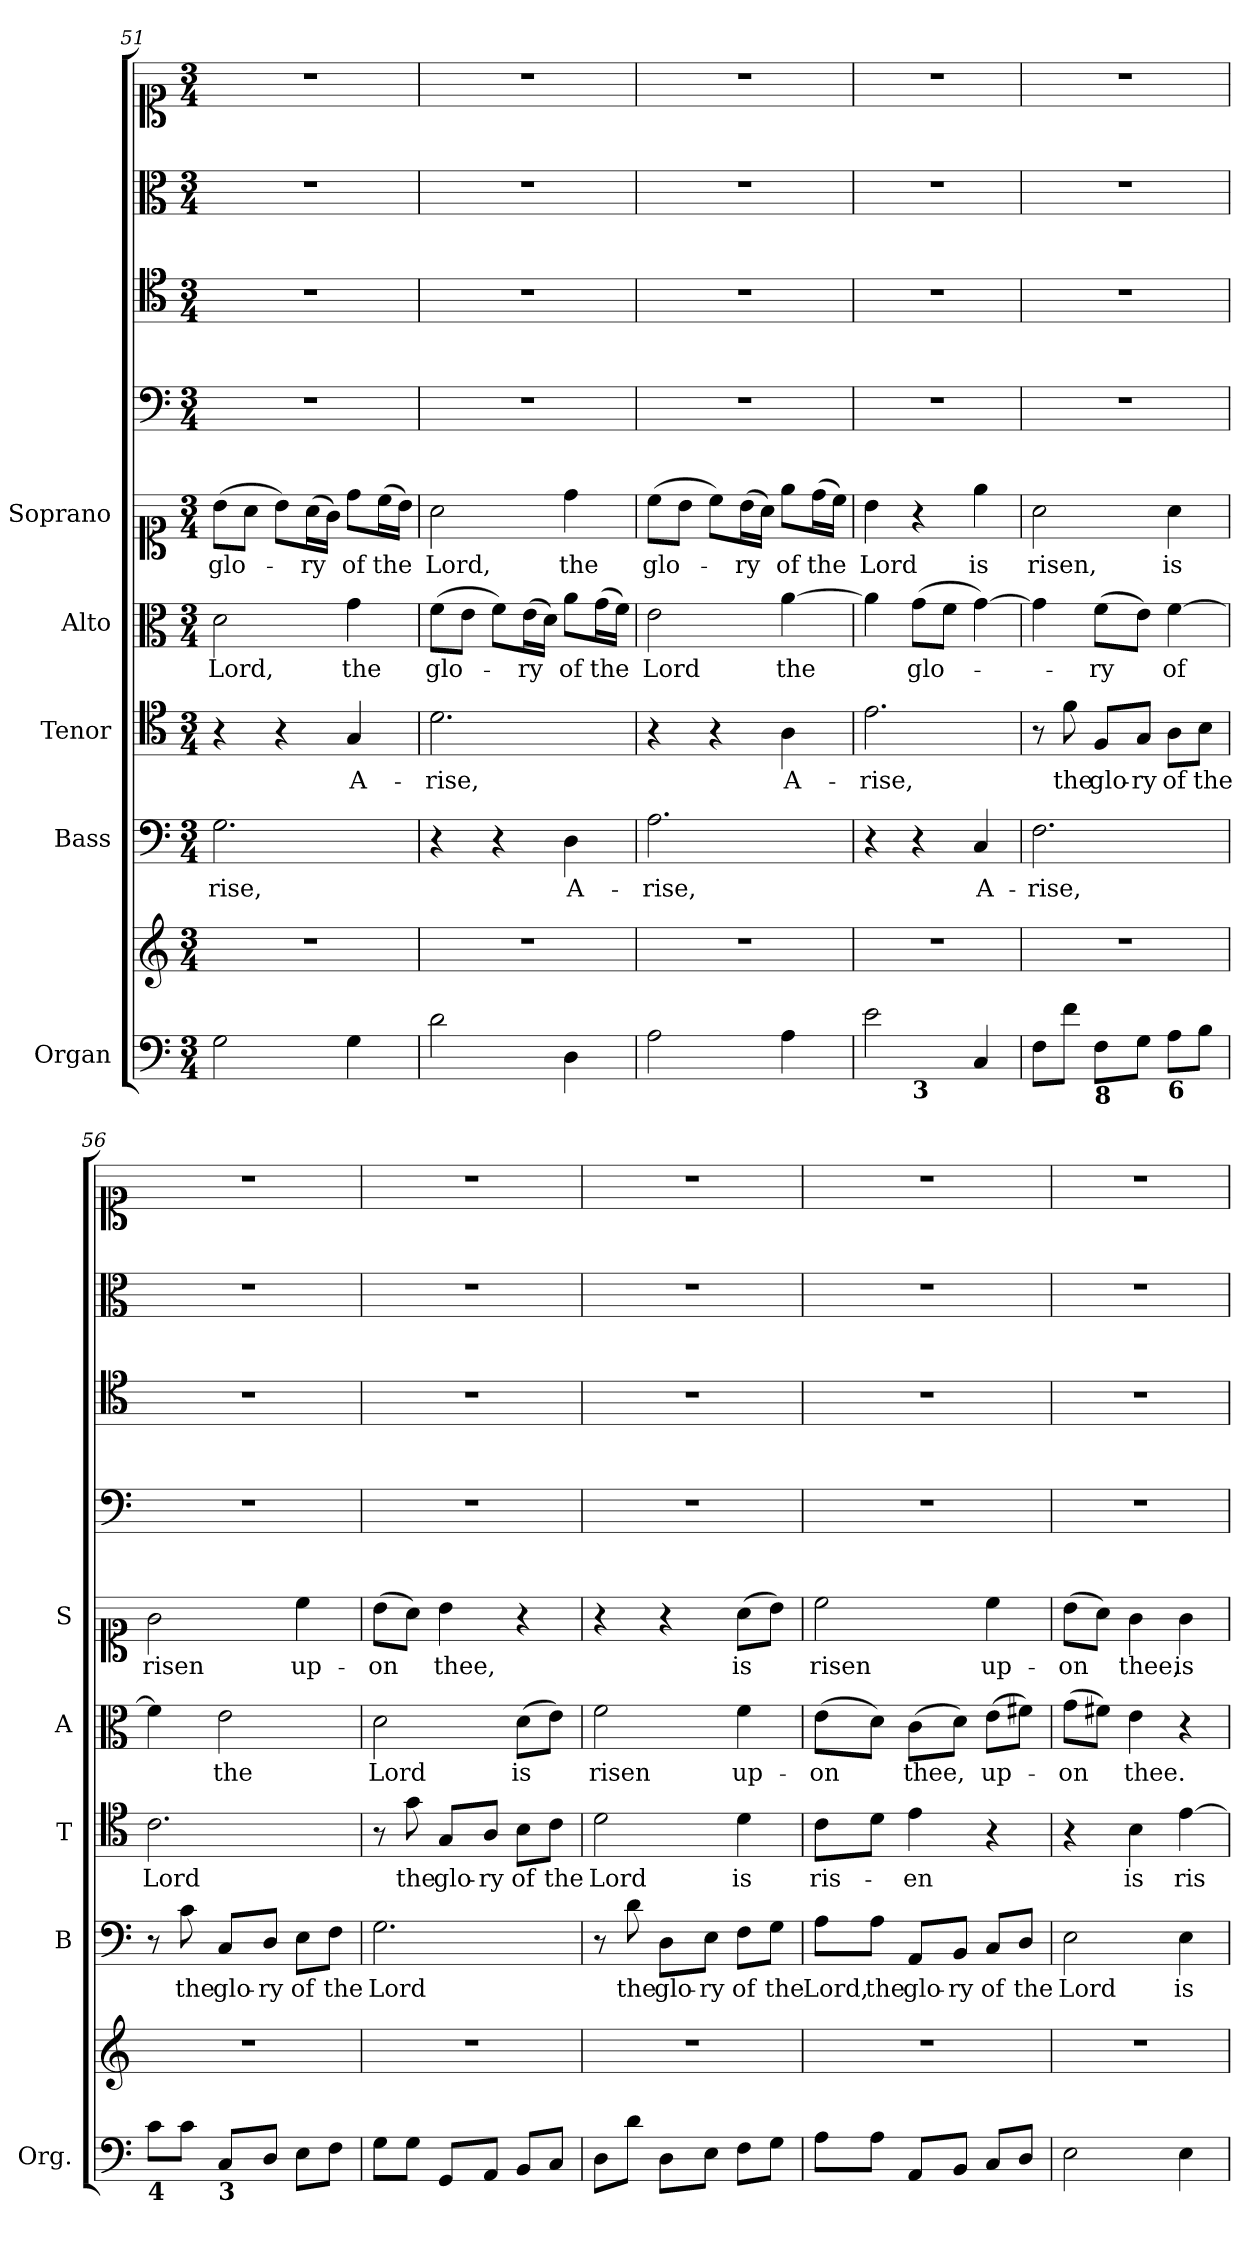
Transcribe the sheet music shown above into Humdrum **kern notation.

**kern	**kern	**kern	**text	**kern	**text	**kern	**text	**kern	**text	**kern	**kern	**kern	**kern
*part9	*part9	*part8	*part8	*part7	*part7	*part6	*part6	*part5	*part5	*part4	*part3	*part2	*part1
*staff10	*staff9	*staff8	*staff8	*staff7	*staff7	*staff6	*staff6	*staff5	*staff5	*staff4	*staff3	*staff2	*staff1
*I"Organ	*	*I"Bass	*	*I"Tenor	*	*I"Alto	*	*I"Soprano	*	*	*	*	*
*I'Org.	*	*I'B	*	*I'T	*	*I'A	*	*I'S	*	*	*	*	*
!!LO:PB:g=z
*clefF4	*clefG2	*clefF4	*	*clefC4	*	*clefC3	*	*clefC1	*	*clefF4	*clefC4	*clefC3	*clefC1
*k[]	*k[]	*k[]	*	*k[]	*	*k[]	*	*k[]	*	*k[]	*k[]	*k[]	*k[]
*C:	*C:	*C:	*	*C:	*	*C:	*	*C:	*	*C:	*C:	*C:	*C:
*M3/4	*M3/4	*M3/4	*	*M3/4	*	*M3/4	*	*M3/4	*	*M3/4	*M3/4	*M3/4	*M3/4
=51	=51	=51	=51	=51	=51	=51	=51	=51	=51	=51	=51	=51	=51
!	!	!	!LO:LY:b	!	!	!	!LO:LY:b	!	!LO:LY:b	!	!	!	!
2G\	2.r	2.G\	-rise,	4r	.	2d\	Lord,	(>8b\L	glo-	2.r	2.r	2.r	2.r
.	.	.	.	.	.	.	.	8a\J	.	.	.	.	.
.	.	.	.	4r	.	.	.	8b\L)	.	.	.	.	.
!	!	!	!	!	!	!	!	!	!LO:LY:b	!	!	!	!
.	.	.	.	.	.	.	.	(>16a\L	-ry	.	.	.	.
.	.	.	.	.	.	.	.	16g\JJ)	.	.	.	.	.
!	!	!	!	!	!LO:LY:b	!	!LO:LY:b	!	!LO:LY:b	!	!	!	!
4G\	.	.	.	4G/	A-	4g\	the	8dd\L	of	.	.	.	.
!	!	!	!	!	!	!	!	!	!LO:LY:b	!	!	!	!
.	.	.	.	.	.	.	.	(>16cc\L	the	.	.	.	.
.	.	.	.	.	.	.	.	16b\JJ)	.	.	.	.	.
=52	=52	=52	=52	=52	=52	=52	=52	=52	=52	=52	=52	=52	=52
!	!	!	!	!	!LO:LY:b	!	!LO:LY:b	!	!LO:LY:b	!	!	!	!
2d\	2.r	4r	.	2.d\	-rise,	(>8f\L	glo-	2a\	Lord,	2.r	2.r	2.r	2.r
.	.	.	.	.	.	8e\J	.	.	.	.	.	.	.
.	.	4r	.	.	.	8f\L)	.	.	.	.	.	.	.
!	!	!	!	!	!	!	!LO:LY:b	!	!	!	!	!	!
.	.	.	.	.	.	(>16e\L	-ry	.	.	.	.	.	.
.	.	.	.	.	.	16d\JJ)	.	.	.	.	.	.	.
!	!	!	!LO:LY:b	!	!	!	!LO:LY:b	!	!LO:LY:b	!	!	!	!
4D\	.	4D\	A-	.	.	8a\L	of	4dd\	the	.	.	.	.
!	!	!	!	!	!	!	!LO:LY:b	!	!	!	!	!	!
.	.	.	.	.	.	(>16g\L	the	.	.	.	.	.	.
.	.	.	.	.	.	16f\JJ)	.	.	.	.	.	.	.
=53	=53	=53	=53	=53	=53	=53	=53	=53	=53	=53	=53	=53	=53
!	!	!	!LO:LY:b	!	!	!	!LO:LY:b	!	!LO:LY:b	!	!	!	!
2A\	2.r	2.A\	-rise,	4r	.	2e\	Lord	(>8cc\L	glo-	2.r	2.r	2.r	2.r
.	.	.	.	.	.	.	.	8b\J	.	.	.	.	.
.	.	.	.	4r	.	.	.	8cc\L)	.	.	.	.	.
!	!	!	!	!	!	!	!	!	!LO:LY:b	!	!	!	!
.	.	.	.	.	.	.	.	(>16b\L	-ry	.	.	.	.
.	.	.	.	.	.	.	.	16a\JJ)	.	.	.	.	.
!	!	!	!	!	!LO:LY:b	!	!LO:LY:b	!	!LO:LY:b	!	!	!	!
4A\	.	.	.	4A\	A-	[4a\	the	8ee\L	of	.	.	.	.
!	!	!	!	!	!	!	!	!	!LO:LY:b	!	!	!	!
.	.	.	.	.	.	.	.	(>16dd\L	the	.	.	.	.
.	.	.	.	.	.	.	.	16cc\JJ)	.	.	.	.	.
=54	=54	=54	=54	=54	=54	=54	=54	=54	=54	=54	=54	=54	=54
!LO:TX:b:B:t=4	!	!	!	!	!	!	!	!	!	!	!	!	!
!	!	!	!	!	!LO:LY:b	!	!	!	!LO:LY:b	!	!	!	!
*^	*	*	*	*	*	*	*	*	*	*	*	*	*
2e\	4ryy	2.r	4r	.	2.e\	-rise,	4a\]	.	4b\	Lord	2.r	2.r	2.r	2.r
!	!LO:TX:b:B:t=3	!	!	!	!	!	!	!	!	!	!	!	!	!
!	!	!	!	!	!	!	!	!LO:LY:b	!	!	!	!	!	!
.	2ryy	.	4r	.	.	.	(>8g\L	glo-	4r	.	.	.	.	.
.	.	.	.	.	.	.	8f\J	.	.	.	.	.	.	.
!	!	!	!	!LO:LY:b	!	!	!	!	!	!LO:LY:b	!	!	!	!
4C/	.	.	4C/	A-	.	.	[4g\)	.	4ee\	is	.	.	.	.
=55	=55	=55	=55	=55	=55	=55	=55	=55	=55	=55	=55	=55	=55	=55
!LO:TX:b:B:t=9	!	!	!	!	!	!	!	!	!	!	!	!	!	!
!	!	!	!	!LO:LY:b	!	!	!	!	!	!LO:LY:b	!	!	!	!
*v	*v	*	*	*	*	*	*	*	*	*	*	*	*	*
8F\L	2.r	2.F\	-rise,	8r	.	4g\]	.	2a\	risen,	2.r	2.r	2.r	2.r
!	!	!	!	!	!LO:LY:b	!	!	!	!	!	!	!	!
8f\J	.	.	.	8f\	the	.	.	.	.	.	.	.	.
!LO:TX:b:B:t=8	!	!	!	!	!	!	!	!	!	!	!	!	!
!	!	!	!	!	!LO:LY:b	!	!LO:LY:b	!	!	!	!	!	!
8F\L	.	.	.	8F/L	glo-	(>8f\L	-ry	.	.	.	.	.	.
!	!	!	!	!	!LO:LY:b	!	!	!	!	!	!	!	!
8G\J	.	.	.	8G/J	-ry	8e\J)	.	.	.	.	.	.	.
!LO:TX:b:B:t=6	!	!	!	!	!	!	!	!	!	!	!	!	!
!	!	!	!	!	!LO:LY:b	!	!LO:LY:b	!	!LO:LY:b	!	!	!	!
8A\L	.	.	.	8A\L	of	[4f\	of	4a\	is	.	.	.	.
!	!	!	!	!	!LO:LY:b	!	!	!	!	!	!	!	!
8B\J	.	.	.	8B\J	the	.	.	.	.	.	.	.	.
=56	=56	=56	=56	=56	=56	=56	=56	=56	=56	=56	=56	=56	=56
!LO:TX:b:B:t=4	!	!	!	!	!	!	!	!	!	!	!	!	!
!	!	!	!	!	!LO:LY:b	!	!	!	!LO:LY:b	!	!	!	!
8c\L	2.r	8r	.	2.c\	Lord	4f\]	.	2g\	risen	2.r	2.r	2.r	2.r
!	!	!	!LO:LY:b	!	!	!	!	!	!	!	!	!	!
8c\J	.	8c\	the	.	.	.	.	.	.	.	.	.	.
!LO:TX:b:B:t=3	!	!	!	!	!	!	!	!	!	!	!	!	!
!	!	!	!LO:LY:b	!	!	!	!LO:LY:b	!	!	!	!	!	!
8C/L	.	8C/L	glo-	.	.	2e\	the	.	.	.	.	.	.
!	!	!	!LO:LY:b	!	!	!	!	!	!	!	!	!	!
8D/J	.	8D/J	-ry	.	.	.	.	.	.	.	.	.	.
!	!	!	!LO:LY:b	!	!	!	!	!	!LO:LY:b	!	!	!	!
8E\L	.	8E\L	of	.	.	.	.	4cc\	up-	.	.	.	.
!	!	!	!LO:LY:b	!	!	!	!	!	!	!	!	!	!
8F\J	.	8F\J	the	.	.	.	.	.	.	.	.	.	.
!!LO:LB:g=z
=57	=57	=57	=57	=57	=57	=57	=57	=57	=57	=57	=57	=57	=57
!	!	!	!LO:LY:b	!	!	!	!LO:LY:b	!	!LO:LY:b	!	!	!	!
8G\L	2.r	2.G\	Lord	8r	.	2d\	Lord	(>8b\L	-on	2.r	2.r	2.r	2.r
!	!	!	!	!	!LO:LY:b	!	!	!	!	!	!	!	!
8G\J	.	.	.	8g\	the	.	.	8a\J)	.	.	.	.	.
!	!	!	!	!	!LO:LY:b	!	!	!	!LO:LY:b	!	!	!	!
8GG/L	.	.	.	8G/L	glo-	.	.	4b\	thee,	.	.	.	.
!	!	!	!	!	!LO:LY:b	!	!	!	!	!	!	!	!
8AA/J	.	.	.	8A/J	-ry	.	.	.	.	.	.	.	.
!	!	!	!	!	!LO:LY:b	!	!LO:LY:b	!	!	!	!	!	!
8BB/L	.	.	.	8B\L	of	(>8d\L	is	4r	.	.	.	.	.
!	!	!	!	!	!LO:LY:b	!	!	!	!	!	!	!	!
8C/J	.	.	.	8c\J	the	8e\J)	.	.	.	.	.	.	.
=58	=58	=58	=58	=58	=58	=58	=58	=58	=58	=58	=58	=58	=58
!	!	!	!	!	!LO:LY:b	!	!LO:LY:b	!	!	!	!	!	!
8D\L	2.r	8r	.	2d\	Lord	2f\	risen	4r	.	2.r	2.r	2.r	2.r
!	!	!	!LO:LY:b	!	!	!	!	!	!	!	!	!	!
8d\J	.	8d\	the	.	.	.	.	.	.	.	.	.	.
!	!	!	!LO:LY:b	!	!	!	!	!	!	!	!	!	!
8D\L	.	8D\L	glo-	.	.	.	.	4r	.	.	.	.	.
!	!	!	!LO:LY:b	!	!	!	!	!	!	!	!	!	!
8E\J	.	8E\J	-ry	.	.	.	.	.	.	.	.	.	.
!	!	!	!LO:LY:b	!	!LO:LY:b	!	!LO:LY:b	!	!LO:LY:b	!	!	!	!
8F\L	.	8F\L	of	4d\	is	4f\	up-	(>8a\L	is	.	.	.	.
!	!	!	!LO:LY:b	!	!	!	!	!	!	!	!	!	!
8G\J	.	8G\J	the	.	.	.	.	8b\J)	.	.	.	.	.
=59	=59	=59	=59	=59	=59	=59	=59	=59	=59	=59	=59	=59	=59
!	!	!	!LO:LY:b	!	!LO:LY:b	!	!LO:LY:b	!	!LO:LY:b	!	!	!	!
8A\L	2.r	8A\L	Lord,	8c\L	ris-	(>8e\L	-on	2cc\	risen	2.r	2.r	2.r	2.r
!	!	!	!LO:LY:b	!	!	!	!	!	!	!	!	!	!
8A\J	.	8A\J	the	8d\J	.	8d\J)	.	.	.	.	.	.	.
!	!	!	!LO:LY:b	!	!LO:LY:b	!	!LO:LY:b	!	!	!	!	!	!
8AA/L	.	8AA/L	glo-	4e\	-en	(>8c\L	thee,	.	.	.	.	.	.
!	!	!	!LO:LY:b	!	!	!	!	!	!	!	!	!	!
8BB/J	.	8BB/J	-ry	.	.	8d\J)	.	.	.	.	.	.	.
!	!	!	!LO:LY:b	!	!	!	!LO:LY:b	!	!LO:LY:b	!	!	!	!
8C/L	.	8C/L	of	4r	.	(>8e\L	up-	4cc\	up-	.	.	.	.
!	!	!	!LO:LY:b	!	!	!	!	!	!	!	!	!	!
8D/J	.	8D/J	the	.	.	8f#X\J)	.	.	.	.	.	.	.
=60	=60	=60	=60	=60	=60	=60	=60	=60	=60	=60	=60	=60	=60
!	!	!	!LO:LY:b	!	!	!	!LO:LY:b	!	!LO:LY:b	!	!	!	!
2E\	2.r	2E\	Lord	4r	.	(>8g\L	-on	(>8b\L	-on	2.r	2.r	2.r	2.r
.	.	.	.	.	.	8f#X\J)	.	8a\J)	.	.	.	.	.
!	!	!	!	!	!LO:LY:b	!	!LO:LY:b	!	!LO:LY:b	!	!	!	!
.	.	.	.	4B\	is	4e\	thee.	4g\	thee,	.	.	.	.
!	!	!	!LO:LY:b	!	!LO:LY:b	!	!	!	!LO:LY:b	!	!	!	!
4E\	.	4E\	is	[4e\	ris-	4r	.	4g\	is	.	.	.	.
=	=	=	=	=	=	=	=	=	=	=	=	=	=
*-	*-	*-	*-	*-	*-	*-	*-	*-	*-	*-	*-	*-	*-
